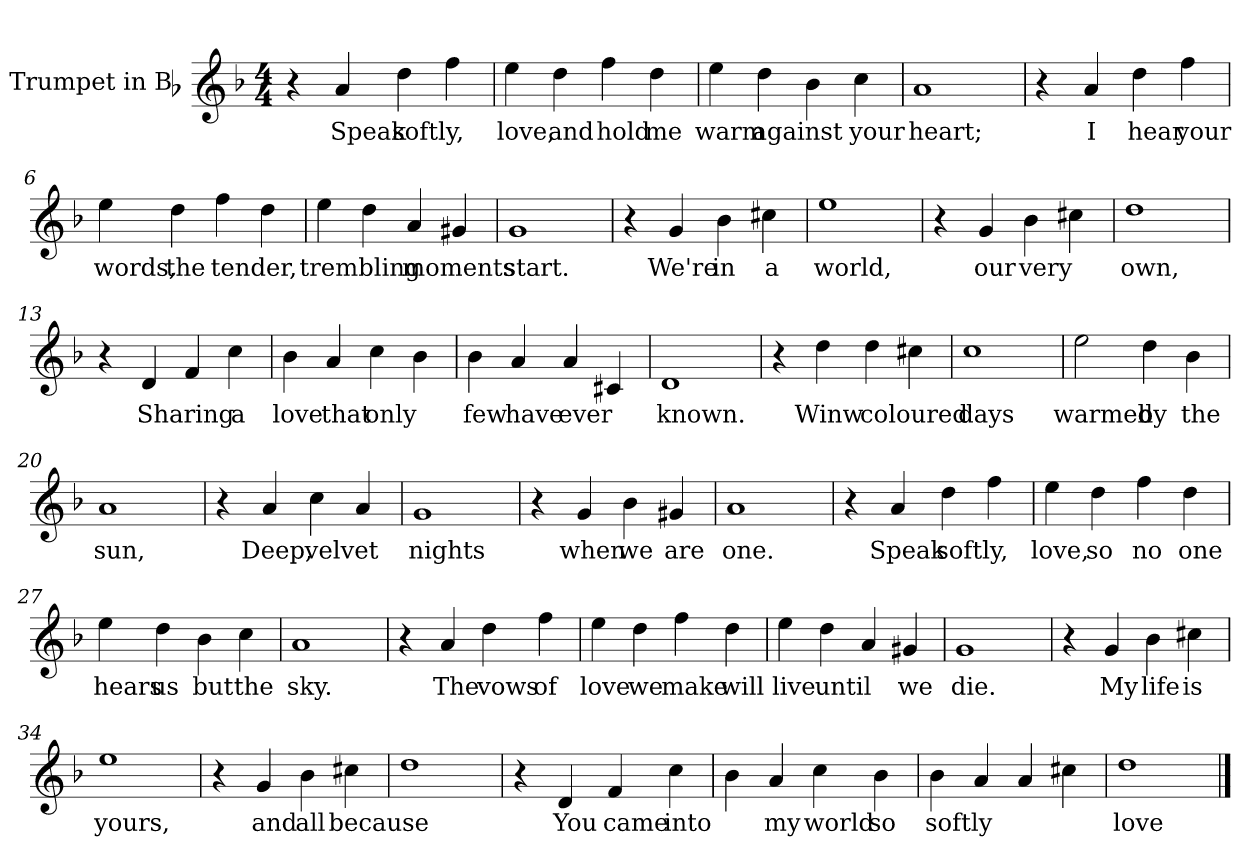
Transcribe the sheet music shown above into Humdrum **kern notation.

**kern	**text
*part1	*part1
*staff1	*staff1
*I"Trumpet in Bb	*
*I'Tpt	*
*clefG2	*
*ITrd1c2	*
*k[b-e-a-]	*
*E-:	*
*M4/4	*
=1	=1
4r	.
!	!LO:LY:b
4g/	Speak
!	!LO:LY:b
4cc\	softly,
4ee-\	.
=2	=2
!	!LO:LY:b
4dd\	love,
!	!LO:LY:b
4cc\	and
!	!LO:LY:b
4ee-\	hold
!	!LO:LY:b
4cc\	me
=3	=3
!	!LO:LY:b
4dd\	warm
!	!LO:LY:b
4cc\	against
4a-\	.
!	!LO:LY:b
4b-\	your
=4	=4
!	!LO:LY:b
1g	heart;
!!LO:LB:g=z
=5	=5
4r	.
!	!LO:LY:b
4g/	I
!	!LO:LY:b
4cc\	hear
!	!LO:LY:b
4ee-\	your
=6	=6
!	!LO:LY:b
4dd\	words,
!	!LO:LY:b
4cc\	the
!	!LO:LY:b
4ee-\	tender,
4cc\	.
=7	=7
!	!LO:LY:b
4dd\	trembling
4cc\	.
!	!LO:LY:b
4g/	moments
4f#X/	.
=8	=8
!	!LO:LY:b
1f	start.
=9	=9
4r	.
!	!LO:LY:b
4f/	We're
!	!LO:LY:b
4a-\	in
!	!LO:LY:b
4bn\	a
!!LO:LB:g=z
=10	=10
!	!LO:LY:b
1dd	world,
=11	=11
4r	.
!	!LO:LY:b
4f/	our
!	!LO:LY:b
4a-\	very
4bn\	.
=12	=12
!	!LO:LY:b
1cc	own,
=13	=13
4r	.
!	!LO:LY:b
4c/	Sharing
4e-/	.
!	!LO:LY:b
4b-\	a
=14	=14
!	!LO:LY:b
4a-\	love
!	!LO:LY:b
4g/	that
!	!LO:LY:b
4b-\	only
4a-\	.
!!LO:LB:g=z
=15	=15
!	!LO:LY:b
4a-\	few
!	!LO:LY:b
4g/	have
!	!LO:LY:b
4g/	ever
4Bn/	.
=16	=16
!	!LO:LY:b
1c	known.
=17	=17
4r	.
!	!LO:LY:b
4cc\	Winw
!	!LO:LY:b
4cc\	coloured
4bn\	.
=18	=18
!	!LO:LY:b
1b-	days
=19	=19
!	!LO:LY:b
2dd\	warmed
!	!LO:LY:b
4cc\	by
!	!LO:LY:b
4a-\	the
!!LO:LB:g=z
=20	=20
!	!LO:LY:b
1g	sun,
=21	=21
4r	.
!	!LO:LY:b
4g/	Deep,
!	!LO:LY:b
4b-\	velvet
4g/	.
=22	=22
!	!LO:LY:b
1f	nights
=23	=23
4r	.
!	!LO:LY:b
4f/	when
!	!LO:LY:b
4a-\	we
!	!LO:LY:b
4f#X/	are
=24	=24
!	!LO:LY:b
1g	one.
=25	=25
4r	.
!	!LO:LY:b
4g/	Speak
!	!LO:LY:b
4cc\	softly,
4ee-\	.
!!LO:LB:g=z
=26	=26
!	!LO:LY:b
4dd\	love,
!	!LO:LY:b
4cc\	so
!	!LO:LY:b
4ee-\	no
!	!LO:LY:b
4cc\	one
=27	=27
!	!LO:LY:b
4dd\	hears
!	!LO:LY:b
4cc\	us
!	!LO:LY:b
4a-\	but
!	!LO:LY:b
4b-\	the
=28	=28
!	!LO:LY:b
1g	sky.
=29	=29
4r	.
!	!LO:LY:b
4g/	The
!	!LO:LY:b
4cc\	vows
!	!LO:LY:b
4ee-\	of
=30	=30
!	!LO:LY:b
4dd\	love
!	!LO:LY:b
4cc\	we
!	!LO:LY:b
4ee-\	make
!	!LO:LY:b
4cc\	will
!!LO:LB:g=z
=31	=31
!	!LO:LY:b
4dd\	live
!	!LO:LY:b
4cc\	until
4g/	.
!	!LO:LY:b
4f#X/	we
=32	=32
!	!LO:LY:b
1f	die.
=33	=33
4r	.
!	!LO:LY:b
4f/	My
!	!LO:LY:b
4a-\	life
!	!LO:LY:b
4bn\	is
=34	=34
!	!LO:LY:b
1dd	yours,
=35	=35
4r	.
!	!LO:LY:b
4f/	and
!	!LO:LY:b
4a-\	all
!	!LO:LY:b
4bn\	because
=36	=36
1cc	.
!!LO:LB:g=z
=37	=37
4r	.
!	!LO:LY:b
4c/	You
!	!LO:LY:b
4e-/	came
!	!LO:LY:b
4b-\	into
=38	=38
4a-\	.
!	!LO:LY:b
4g/	my
!	!LO:LY:b
4b-\	world
!	!LO:LY:b
4a-\	so
=39	=39
!	!LO:LY:b
4a-\	softly
4g/	.
4g/	.
4bn\	.
=40	=40
!	!LO:LY:b
1cc	love
==	==
*-	*-
